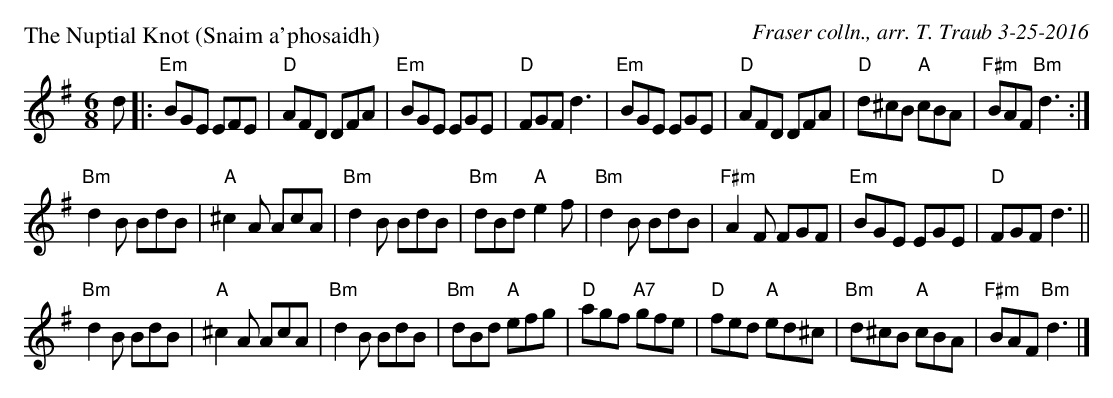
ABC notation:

X:1
P: The Nuptial Knot (Snaim a'phosaidh)
C: Fraser colln., arr. T. Traub 3-25-2016
M: 6/8
K: Em
L: 1/8
d|: "Em"BGE EFE|"D"AFD DFA|"Em"BGE EGE|"D"FGF d3|"Em"BGE EGE|"D"AFD DFA|"D"d^cB "A"cBA|"F#m"BAF "Bm"d3 :|
"Bm"d2 B BdB|"A"^c2 A AcA|"Bm"d2 B BdB |"Bm"dBd "A"e2 f|"Bm"d2 B BdB|"F#m"A2 F FGF|"Em"BGE EGE|"D"FGF d3||
"Bm"d2 B BdB|"A"^c2 A AcA|"Bm"d2 B BdB |"Bm"dBd "A"efg|"D"agf "A7"gfe|"D"fed "A"ed^c|"Bm"d^cB "A"cBA|"F#m"BAF "Bm"d3 |]
